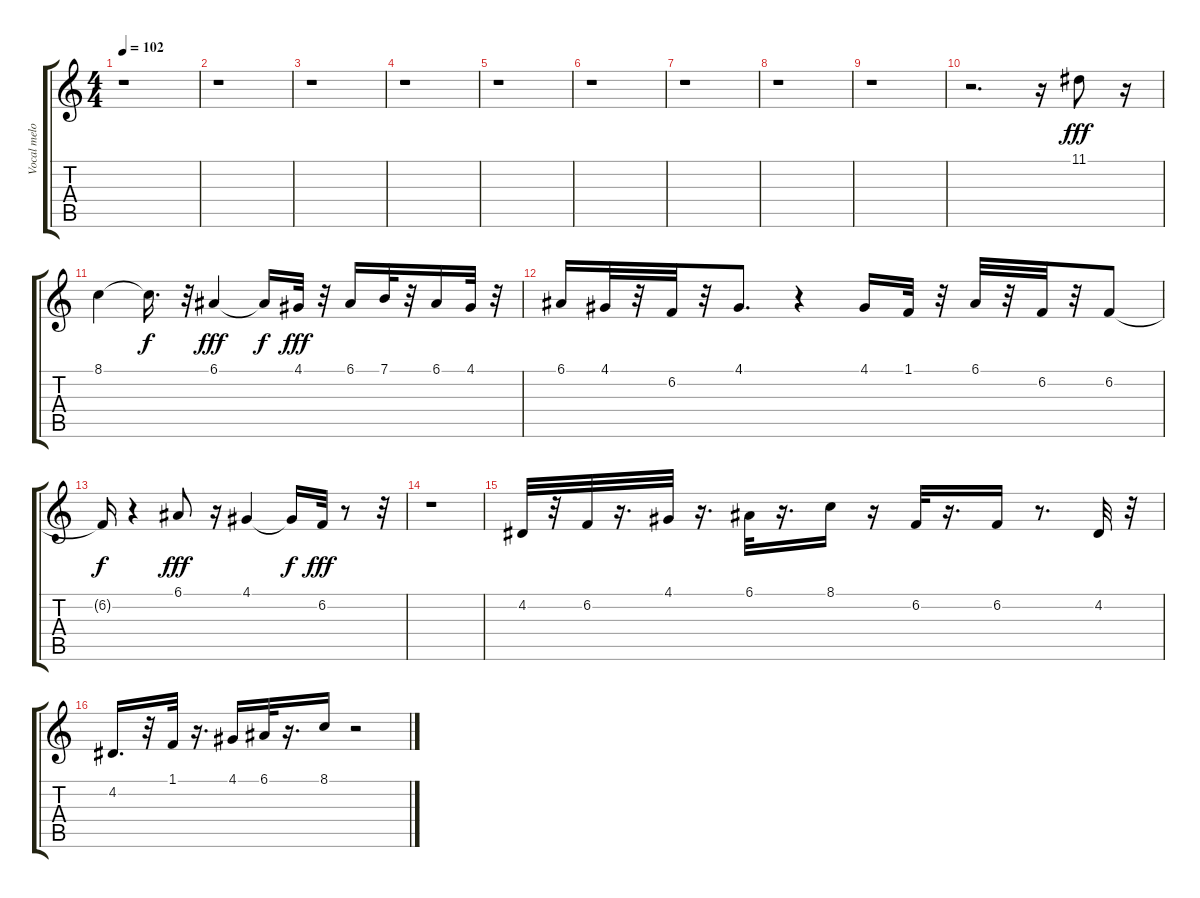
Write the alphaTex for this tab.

\track ("Vocal melody" "Vocal melo") {instrument flute}
\staff {score tabs}
\tuning (E4 B3 G3 D3 A2 E2) {hide}
\ts (4 4)
\tempo 102
\clef g2
\ks c
r.1{dy fff instrument flute} |
r.1 |
r.1 |
r.1 |
r.1 |
r.1 |
r.1 |
r.1 |
r.1 |
r.2{d} r.16 11.1.8 r.16 |
8.1.4 8.1{t}.16{d dy f} r.32 6.1.4{dy fff} 6.1{t}.16{dy f} 4.1.32{dy fff} r.32 6.1.16 7.1.32 r.32 6.1.16 4.1.32 r.32 |
6.1.16 4.1.32 r.32 6.2.32 r.32 4.1.8{d} r.4 4.1.16 1.1.32 r.32 6.1.32 r.32 6.2.32 r.32 6.2.8 |
6.2{t}.16{dy f} r.4 6.1.8{dy fff} r.16 4.1.4 4.1{t}.16{dy f} 6.2.32{dy fff} r.8 r.32 |
r.1 |
4.2.32 r.32 6.2.32 r.16{d} 4.1.32 r.16{d} 6.1.32 r.16{d} 8.1.16 r.16 6.2.32 r.16{d} 6.2.16 r.8{d} 4.2.32 r.32 |
4.2.16{d} r.32 1.1.32 r.16{d} 4.1.16 6.1.32 r.16{d} 8.1.16 r.2
